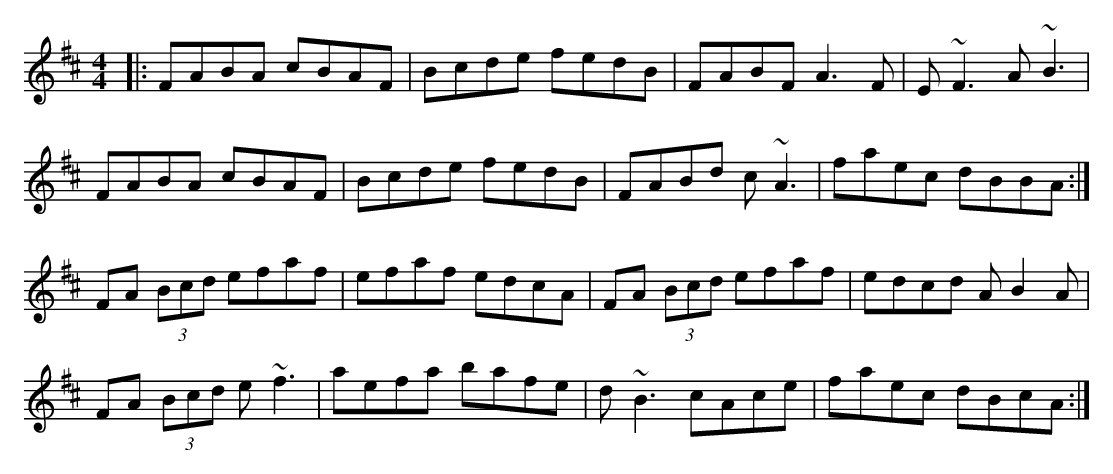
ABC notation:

X:1
M:4/4
K:Bmin
|:FABA cBAF|Bcde fedB|FABF A3F|E~F3 A~B3|
FABA cBAF|Bcde fedB|FABd c~A3|faec dBBA:|
FA (3Bcd efaf|efaf edcA|FA (3Bcd efaf|edcd AB2A|
FA (3Bcd e~f3|aefa bafe|d~B3 cAce|faec dBcA:|
